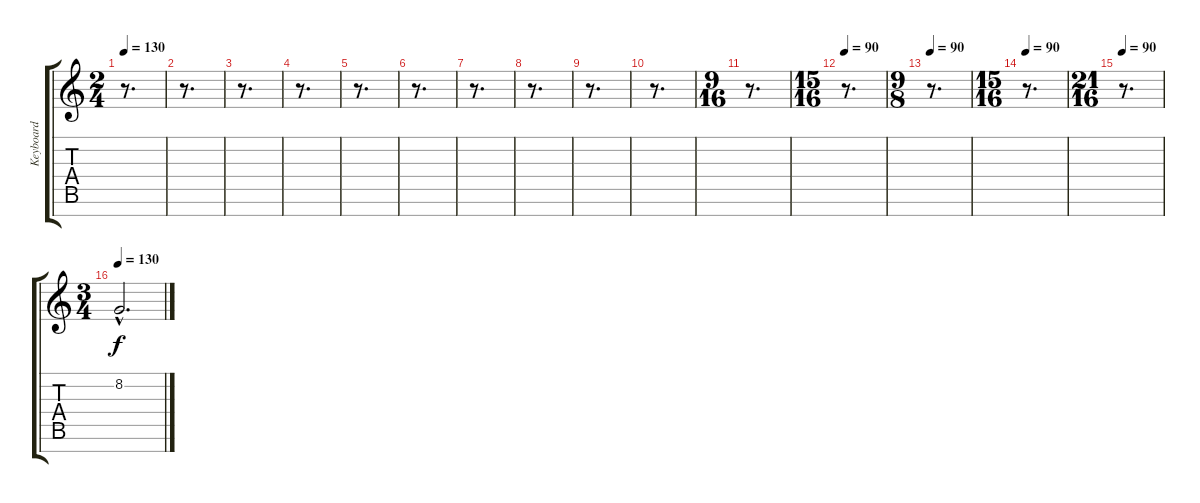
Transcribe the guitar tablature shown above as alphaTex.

\track ("Keyboard" "Keyboard") {instrument acousticgrandpiano}
\staff {score tabs}
\tuning (E6 B3 G3 D3 A2 E2 B1) {hide}
\ts (2 4)
\tempo 130
\clef g2
\ks c
r.8{d dy f} |
r.8{d} |
r.8{d} |
r.8{d} |
r.8{d} |
r.8{d} |
r.8{d} |
r.8{d} |
r.8{d} |
r.8{d} |
\ts (9 16)
r.8{d} |
\ts (15 16)
\tempo 90
r.8{d} |
\ts (9 8)
\tempo 90
r.8{d} |
\ts (15 16)
\tempo 90
r.8{d} |
\ts (21 16)
\tempo 90
r.8{d} |
\ts (3 4)
\tempo 130
8.2{hac}.2{d volume 14 instrument acousticgrandpiano}
